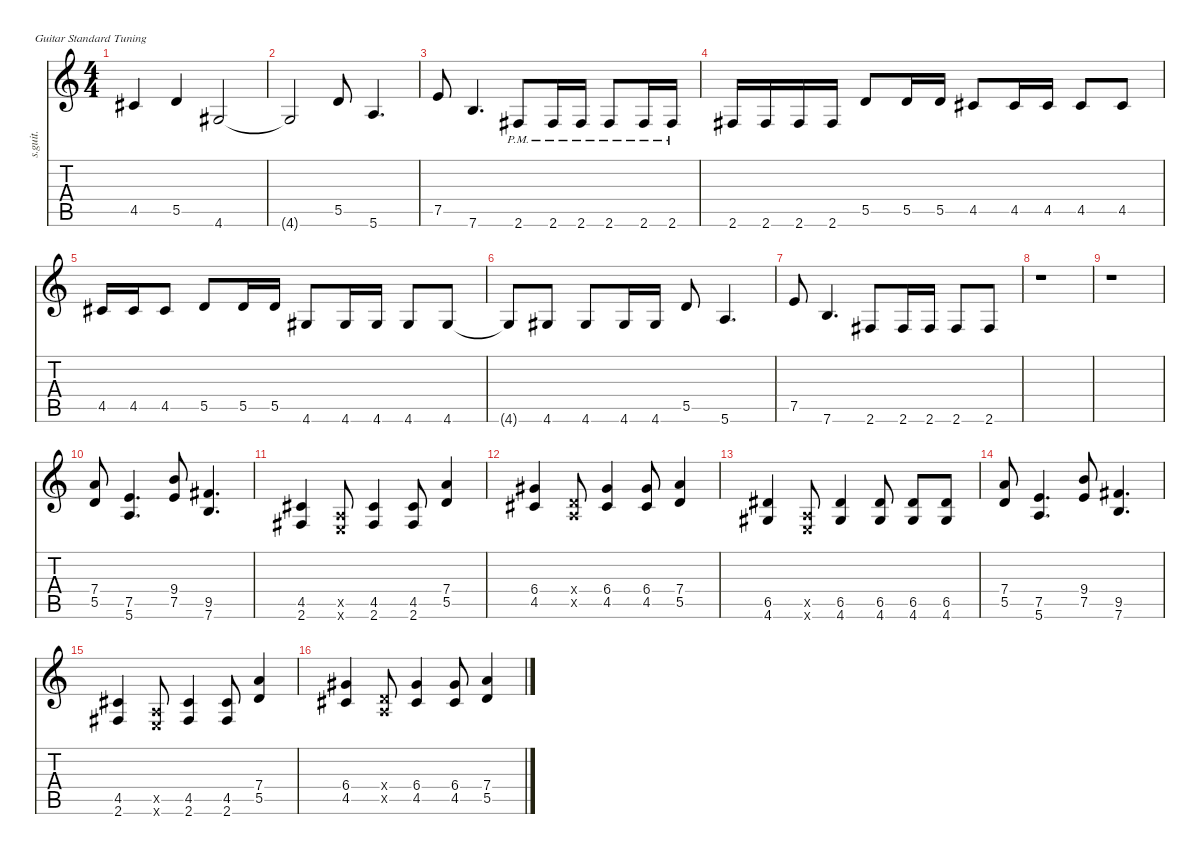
\defaultSystemsLayout 4
\hideDynamics
\bracketExtendMode nobrackets
\track ("" "s.guit.") {instrument distortionguitar}
\staff {score tabs}
\tuning (E4 B3 G3 D3 A2 E2)
\ts (4 4)
\tempo (100 hide)
\clef g2
\ks c
4.5{t acc #}.4{dy mf} 5.5.4 4.6{acc #}.2 |
4.6{t acc #}.2 5.5.8 5.6.4{d} |
7.5.8 7.6.4{d} 2.6{pm acc #}.8 2.6{pm acc #}.16 2.6{pm acc #}.16 2.6{pm acc #}.8 2.6{pm acc #}.16 2.6{pm acc #}.16 |
2.6{acc #}.16 2.6{acc #}.16 2.6{acc #}.16 2.6{acc #}.16 5.5.8 5.5.16 5.5.16 4.5{acc #}.8 4.5{acc #}.16 4.5{acc #}.16 4.5{acc #}.8 4.5{acc #}.8 |
4.5{acc #}.16 4.5{acc #}.16 4.5{acc #}.8 5.5.8 5.5.16 5.5.16 4.6{acc #}.8 4.6{acc #}.16 4.6{acc #}.16 4.6{acc #}.8 4.6{acc #}.8 |
4.6{t acc #}.8 4.6{acc #}.8 4.6{acc #}.8 4.6{acc #}.16 4.6{acc #}.16 5.5.8 5.6.4{d} |
7.5.8 7.6.4{d} 2.6{acc #}.8 2.6{acc #}.16 2.6{acc #}.16 2.6{acc #}.8 2.6{acc #}.8 |
r.1 |
r.1 |
(7.4 5.5).8 (7.5 5.6).4{d} (9.4 7.5).8 (9.5{acc #} 7.6).4{d} |
(4.5{acc #} 2.6{acc #}).4 (0.5{x} 0.6{x}).8 (4.5{acc #} 2.6{acc #}).4 (4.5{acc #} 2.6{acc #}).8 (7.4 5.5).4 |
(6.4{acc #} 4.5{acc #}).4 (0.4{x} 0.5{x}).8 (6.4{acc #} 4.5{acc #}).4 (6.4{acc #} 4.5{acc #}).8 (7.4 5.5).4 |
(6.5{acc #} 4.6{acc #}).4 (0.5{x} 0.6{x}).8 (6.5{acc #} 4.6{acc #}).4 (6.5{acc #} 4.6{acc #}).8 (6.5{acc #} 4.6{acc #}).8 (6.5{acc #} 4.6{acc #}).8 |
(7.4 5.5).8 (7.5 5.6).4{d} (9.4 7.5).8 (9.5{acc #} 7.6).4{d} |
(4.5{acc #} 2.6{acc #}).4 (0.5{x} 0.6{x}).8 (4.5{acc #} 2.6{acc #}).4 (4.5{acc #} 2.6{acc #}).8 (7.4 5.5).4 |
(6.4{acc #} 4.5{acc #}).4 (0.4{x} 0.5{x}).8 (6.4{acc #} 4.5{acc #}).4 (6.4{acc #} 4.5{acc #}).8 (7.4 5.5).4
